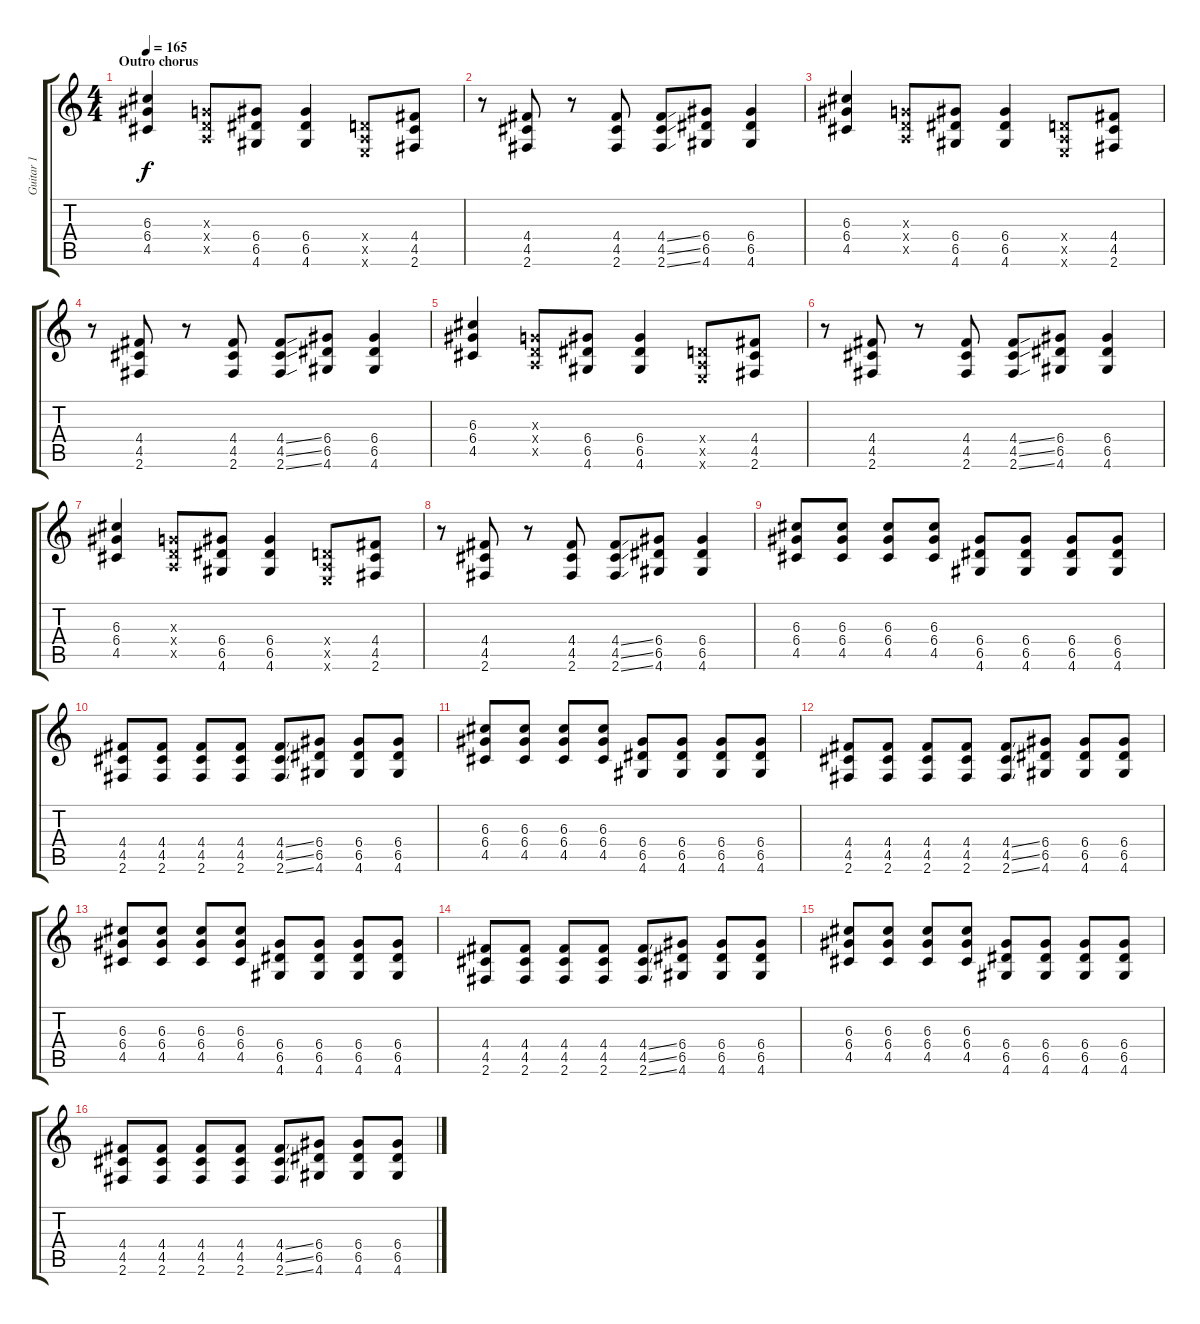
\track ("Guitar 1" "Guitar 1") {instrument distortionguitar}
\staff {score tabs}
\tuning (E4 B3 G3 D3 A2 E2) {hide}
\ts (4 4)
\section ("" "Outro chorus")
\tempo 165
\clef g2
\ks c
(6.3 6.4 4.5).4{dy f volume 12} (0.3{x} 0.4{x} 0.5{x}).8 (6.4 6.5 4.6).8 (6.4 6.5 4.6).4 (0.4{x} 0.5{x} 0.6{x}).8 (4.4 4.5 2.6).8 |
r.8 (4.4 4.5 2.6).8 r.8 (4.4 4.5 2.6).8 (4.4{ss} 4.5{ss} 2.6{ss}).8 (6.4 6.5 4.6).8 (6.4 6.5 4.6).4 |
(6.3 6.4 4.5).4 (0.3{x} 0.4{x} 0.5{x}).8 (6.4 6.5 4.6).8 (6.4 6.5 4.6).4 (0.4{x} 0.5{x} 0.6{x}).8 (4.4 4.5 2.6).8 |
r.8 (4.4 4.5 2.6).8 r.8 (4.4 4.5 2.6).8 (4.4{ss} 4.5{ss} 2.6{ss}).8 (6.4 6.5 4.6).8 (6.4 6.5 4.6).4 |
(6.3 6.4 4.5).4 (0.3{x} 0.4{x} 0.5{x}).8 (6.4 6.5 4.6).8 (6.4 6.5 4.6).4 (0.4{x} 0.5{x} 0.6{x}).8 (4.4 4.5 2.6).8 |
r.8 (4.4 4.5 2.6).8 r.8 (4.4 4.5 2.6).8 (4.4{ss} 4.5{ss} 2.6{ss}).8 (6.4 6.5 4.6).8 (6.4 6.5 4.6).4 |
(6.3 6.4 4.5).4 (0.3{x} 0.4{x} 0.5{x}).8 (6.4 6.5 4.6).8 (6.4 6.5 4.6).4 (0.4{x} 0.5{x} 0.6{x}).8 (4.4 4.5 2.6).8 |
r.8 (4.4 4.5 2.6).8 r.8 (4.4 4.5 2.6).8 (4.4{ss} 4.5{ss} 2.6{ss}).8 (6.4 6.5 4.6).8 (6.4 6.5 4.6).4 |
(6.3 6.4 4.5).8 (6.3 6.4 4.5).8 (6.3 6.4 4.5).8 (6.3 6.4 4.5).8 (6.4 6.5 4.6).8 (6.4 6.5 4.6).8 (6.4 6.5 4.6).8 (6.4 6.5 4.6).8 |
(4.4 4.5 2.6).8 (4.4 4.5 2.6).8 (4.4 4.5 2.6).8 (4.4 4.5 2.6).8 (4.4{ss} 4.5{ss} 2.6{ss}).8 (6.4 6.5 4.6).8 (6.4 6.5 4.6).8 (6.4 6.5 4.6).8 |
(6.3 6.4 4.5).8 (6.3 6.4 4.5).8 (6.3 6.4 4.5).8 (6.3 6.4 4.5).8 (6.4 6.5 4.6).8 (6.4 6.5 4.6).8 (6.4 6.5 4.6).8 (6.4 6.5 4.6).8 |
(4.4 4.5 2.6).8 (4.4 4.5 2.6).8 (4.4 4.5 2.6).8 (4.4 4.5 2.6).8 (4.4{ss} 4.5{ss} 2.6{ss}).8 (6.4 6.5 4.6).8 (6.4 6.5 4.6).8 (6.4 6.5 4.6).8 |
(6.3 6.4 4.5).8 (6.3 6.4 4.5).8 (6.3 6.4 4.5).8 (6.3 6.4 4.5).8 (6.4 6.5 4.6).8 (6.4 6.5 4.6).8 (6.4 6.5 4.6).8 (6.4 6.5 4.6).8 |
(4.4 4.5 2.6).8 (4.4 4.5 2.6).8 (4.4 4.5 2.6).8 (4.4 4.5 2.6).8 (4.4{ss} 4.5{ss} 2.6{ss}).8 (6.4 6.5 4.6).8 (6.4 6.5 4.6).8 (6.4 6.5 4.6).8 |
(6.3 6.4 4.5).8 (6.3 6.4 4.5).8 (6.3 6.4 4.5).8 (6.3 6.4 4.5).8 (6.4 6.5 4.6).8 (6.4 6.5 4.6).8 (6.4 6.5 4.6).8 (6.4 6.5 4.6).8 |
(4.4 4.5 2.6).8 (4.4 4.5 2.6).8 (4.4 4.5 2.6).8 (4.4 4.5 2.6).8 (4.4{ss} 4.5{ss} 2.6{ss}).8 (6.4 6.5 4.6).8 (6.4 6.5 4.6).8 (6.4 6.5 4.6).8
